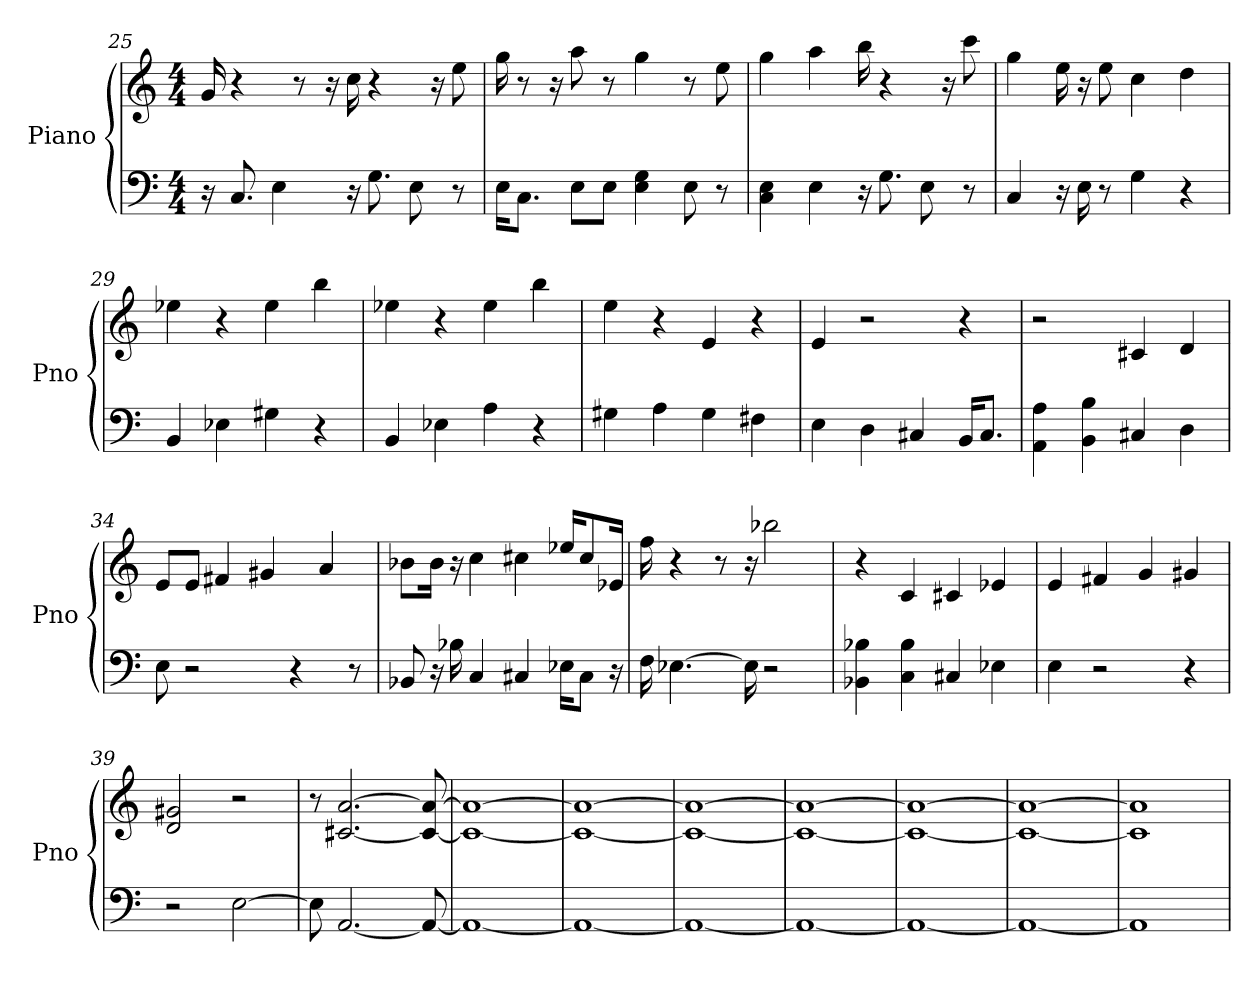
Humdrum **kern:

**kern	**kern
*part1	*part1
*staff2	*staff1
*I"Piano	*
*I'Pno	*
*clefF4	*clefG2
*k[]	*k[]
*C:	*C:
*M4/4	*M4/4
=25	=25
16r	16g
8.C	4r
4E	.
.	8r
.	16r
16r	16cc
8.G	4r
8E	.
.	16r
8r	8ee
=26	=26
16E\KL	16gg
8.C\J	8r
.	16r
8E\L	8aa
8E\J	8r
4E 4G	4gg
8E	8r
8r	8ee
=27	=27
4C 4E	4gg
4E	4aa
16r	16bb
8.G	4r
8E	.
.	16r
8r	8ccc
=28	=28
4C	4gg
16r	16ee
16E	16r
8r	8ee
4G	4cc
4r	4dd
=29	=29
4BB	4ee-
4E-	4r
4G#	4ee-
4r	4bb
=30	=30
4BB	4ee-
4E-	4r
4A	4ee-
4r	4bb
=31	=31
4G#	4ee
4A	4r
4G#	4e
4F#	4r
=32	=32
4E	4e
4D	2r
4C#	.
16BB/KL	4r
8.C#/J	.
=33	=33
4A 4AA	2r
4BB 4B	.
4C#	4c#
4D	4d
=34	=34
8E	8e/L
2r	8e/J
.	4f#
.	4g#
4r	.
.	4a
8r	.
=35	=35
8BB-	8b-\L
16r	16b-\Jk
16B-	16r
4C	4cc
4C#	4cc#
16E-\KL	16ee-/KL
8C#\J	8cc#/
16r	16e-/Jk
=36	=36
16F	16ff
[4.E-	4r
.	8r
16E-]	16r
2r	2bb-
=37	=37
4BB- 4B-	4r
4C 4B-	4c
4C#	4c#
4E-	4e-
=38	=38
4E	4e
2r	4f#
.	4g
4r	4g#
=39	=39
2r	2d 2g#
[2E	2r
=40	=40
8E]	8r
[2.AA	[2.a [2.c#
8AA_	8a_ 8c#_
=41	=41
1AA_	1a_ 1c#_
=42	=42
1AA_	1a_ 1c#_
=43	=43
1AA_	1a_ 1c#_
=44	=44
1AA_	1a_ 1c#_
=45	=45
1AA_	1a_ 1c#_
=46	=46
1AA_	1a_ 1c#_
=47	=47
1AA]	1a] 1c#]
=	=
*-	*-
